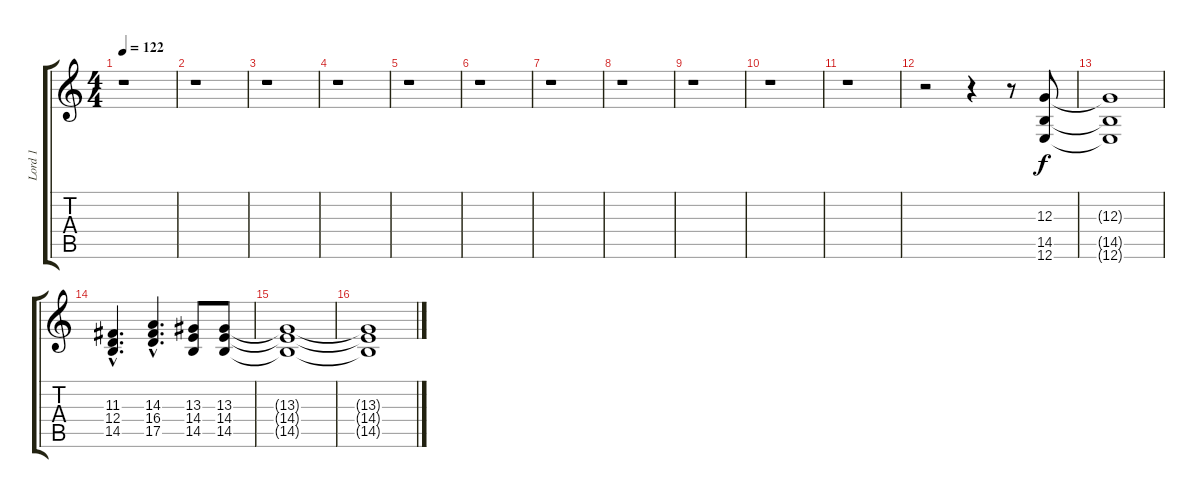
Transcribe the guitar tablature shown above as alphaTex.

\track ("Lord 1" "Lord 1") {instrument rockorgan}
\staff {score tabs}
\tuning (E4 B3 G3 D3 A2 E2) {hide}
\ts (4 4)
\tempo 122
\clef g2
\ks c
r.1{dy f} |
r.1 |
r.1 |
r.1 |
r.1 |
r.1 |
r.1 |
r.1 |
r.1 |
r.1 |
r.1 |
r.2 r.4 r.8 (12.3 14.5 12.6).8 |
(12.3{t} 14.5{t} 12.6{t}).1 |
(11.3{hac} 12.4{hac} 14.5{hac}).4{d} (14.3{hac} 16.4{hac} 17.5{hac}).4{d} (13.3 14.4 14.5).8 (13.3 14.4 14.5).8 |
(13.3{t} 14.4{t} 14.5{t}).1 |
(13.3{t} 14.4{t} 14.5{t}).1
